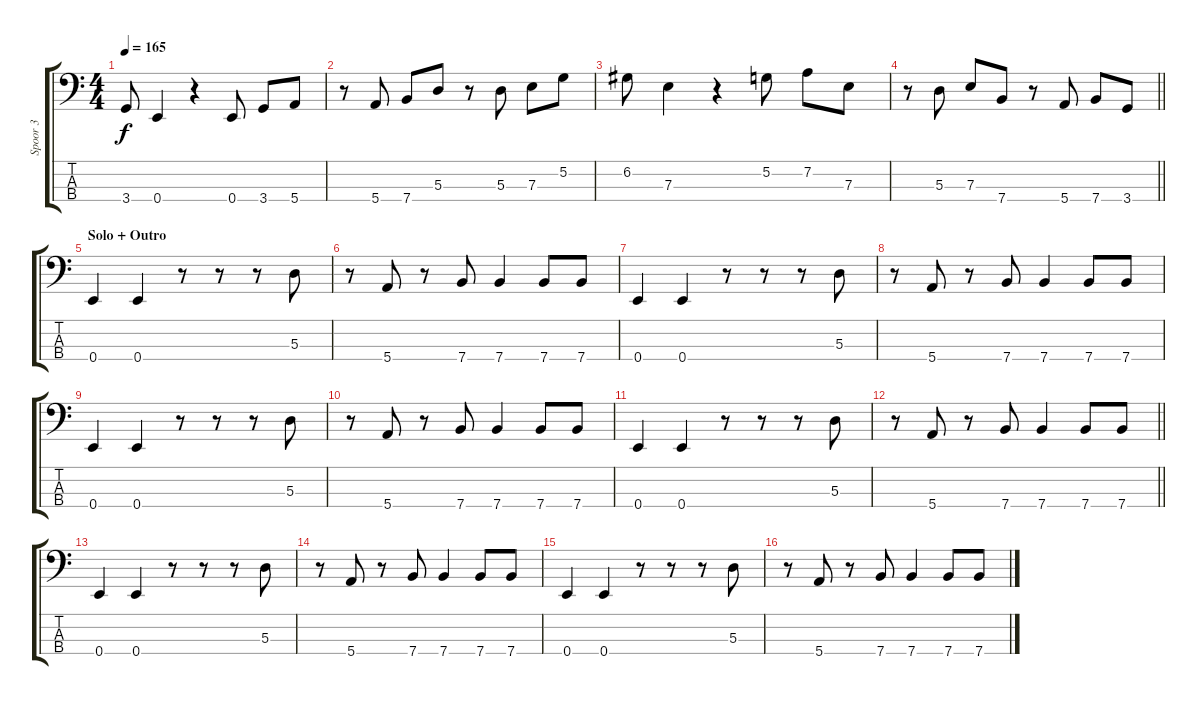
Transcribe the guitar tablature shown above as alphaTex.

\track ("Spoor 3" "Spoor 3") {instrument electricbassfinger}
\staff {score tabs}
\tuning (G2 D2 A1 E1) {hide}
\ts (4 4)
\tempo 165
\clef f4
\ks c
3.4{t}.8{dy f} 0.4.4 r.4 0.4.8 3.4.8 5.4.8 |
r.8 5.4.8 7.4.8 5.3.8 r.8 5.3.8 7.3.8 5.2.8 |
6.2.8 7.3.4 r.4 5.2.8 7.2.8 7.3.8 |
\barLineRight lightlight
r.8 5.3.8 7.3.8 7.4.8 r.8 5.4.8 7.4.8 3.4.8 |
\section ("" "Solo + Outro")
0.4.4 0.4.4 r.8 r.8 r.8 5.3.8 |
r.8 5.4.8 r.8 7.4.8 7.4.4 7.4.8 7.4.8 |
0.4.4 0.4.4 r.8 r.8 r.8 5.3.8 |
r.8 5.4.8 r.8 7.4.8 7.4.4 7.4.8 7.4.8 |
0.4.4 0.4.4 r.8 r.8 r.8 5.3.8 |
r.8 5.4.8 r.8 7.4.8 7.4.4 7.4.8 7.4.8 |
0.4.4 0.4.4 r.8 r.8 r.8 5.3.8 |
\barLineRight lightlight
r.8 5.4.8 r.8 7.4.8 7.4.4 7.4.8 7.4.8 |
0.4.4 0.4.4 r.8 r.8 r.8 5.3.8 |
r.8 5.4.8 r.8 7.4.8 7.4.4 7.4.8 7.4.8 |
0.4.4 0.4.4 r.8 r.8 r.8 5.3.8 |
r.8 5.4.8 r.8 7.4.8 7.4.4 7.4.8 7.4.8
